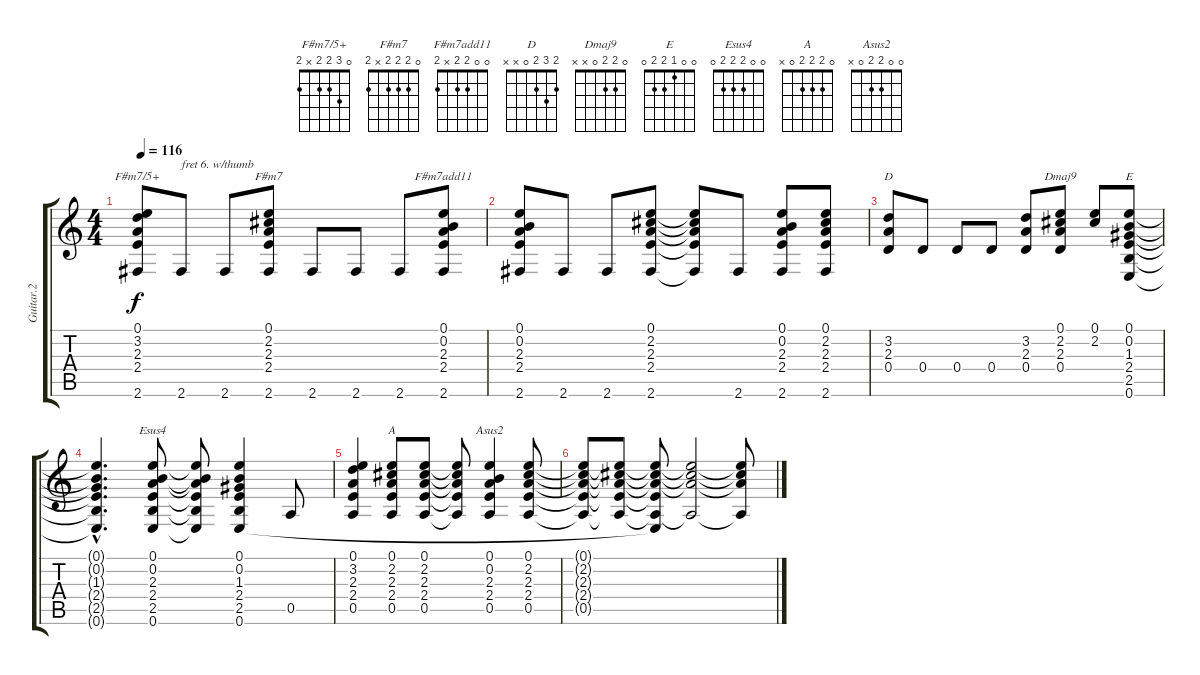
\track ("Guitar.2" "Guitar.2") {instrument electricguitarclean}
\staff {score tabs}
\tuning (E4 B3 G3 D3 A2 E2) {hide}
\chord ("F#m7/5+" 0 3 2 2 x 2)
\chord ("F#m7" 0 2 2 2 x 2)
\chord ("F#m7add11" 0 0 2 2 x 2)
\chord ("D" 2 3 2 0 x x)
\chord ("Dmaj9" 0 2 2 0 x x)
\chord ("E" 0 0 1 2 2 0)
\chord ("Esus4" 0 0 2 2 2 0)
\chord ("A" 0 2 2 2 0 x)
\chord ("Asus2" 0 0 2 2 0 x)
\ts (4 4)
\tempo 116
\clef g2
\ks c
(0.1 3.2 2.3 2.4 2.6).8{ch "F#m7/5+" dy f} 2.6.8{txt "fret 6. w/thumb"} 2.6.8 (0.1 2.2 2.3 2.4 2.6).8{ch "F#m7"} 2.6.8 2.6.8 2.6.8 (0.1 0.2 2.3 2.4 2.6).8{ch "F#m7add11"} |
(0.1 0.2 2.3 2.4 2.6).8 2.6.8 2.6.8 (0.1 2.2 2.3 2.4 2.6).8 (0.1{t} 2.2{t} 2.3{t} 2.4{t} 2.6{t}).8 2.6.8 (0.1 0.2 2.3 2.4 2.6).8 (0.1 2.2 2.3 2.4 2.6).8 |
(3.2 2.3 0.4).8{ch "D"} 0.4.8 0.4.8 0.4.8 (3.2 2.3 0.4).8 (0.1 2.2 2.3 0.4).8{ch "Dmaj9"} (0.1 2.2).8 (0.1 0.2 1.3 2.4 2.5 0.6).8{ch "E"} |
(0.1{hac t} 0.2{hac t} 1.3{hac t} 2.4{hac t} 2.5{hac t} 0.6{hac t}).4{d} (0.1 0.2 2.3 2.4 2.5 0.6).8{ch "Esus4"} (0.1{t} 0.2{t} 2.3{t} 2.4{t} 2.5{t} 0.6{t}).8 (0.1 0.2 1.3 2.4 2.5 0.6).4 0.5.8 |
(0.1 3.2 2.3 2.4 0.5).4 (0.1 2.2 2.3 2.4 0.5).8{ch "A"} (0.1 2.2 2.3 2.4 0.5).8 (0.1{t} 2.2{t} 2.3{t} 2.4{t} 0.5{t}).8 (0.1 0.2 2.3 2.4 0.5).4{ch "Asus2"} (0.1 2.2 2.3 2.4 0.5).8 |
(0.1{t} 2.2{t} 2.3{t} 2.4{t} 0.5{t}).8 (0.1{t} 2.2{t} 2.3{t} 2.4{t} 0.5{t}).8 (0.1{t} 2.2{t} 2.3{t} 2.4{t} 0.5{t} 0.6{t}).8 (0.1{t} 2.2{t} 2.3{t} 0.5{t}).2 (0.1{t} 2.2{t} 2.3{t} 0.5{t}).8
